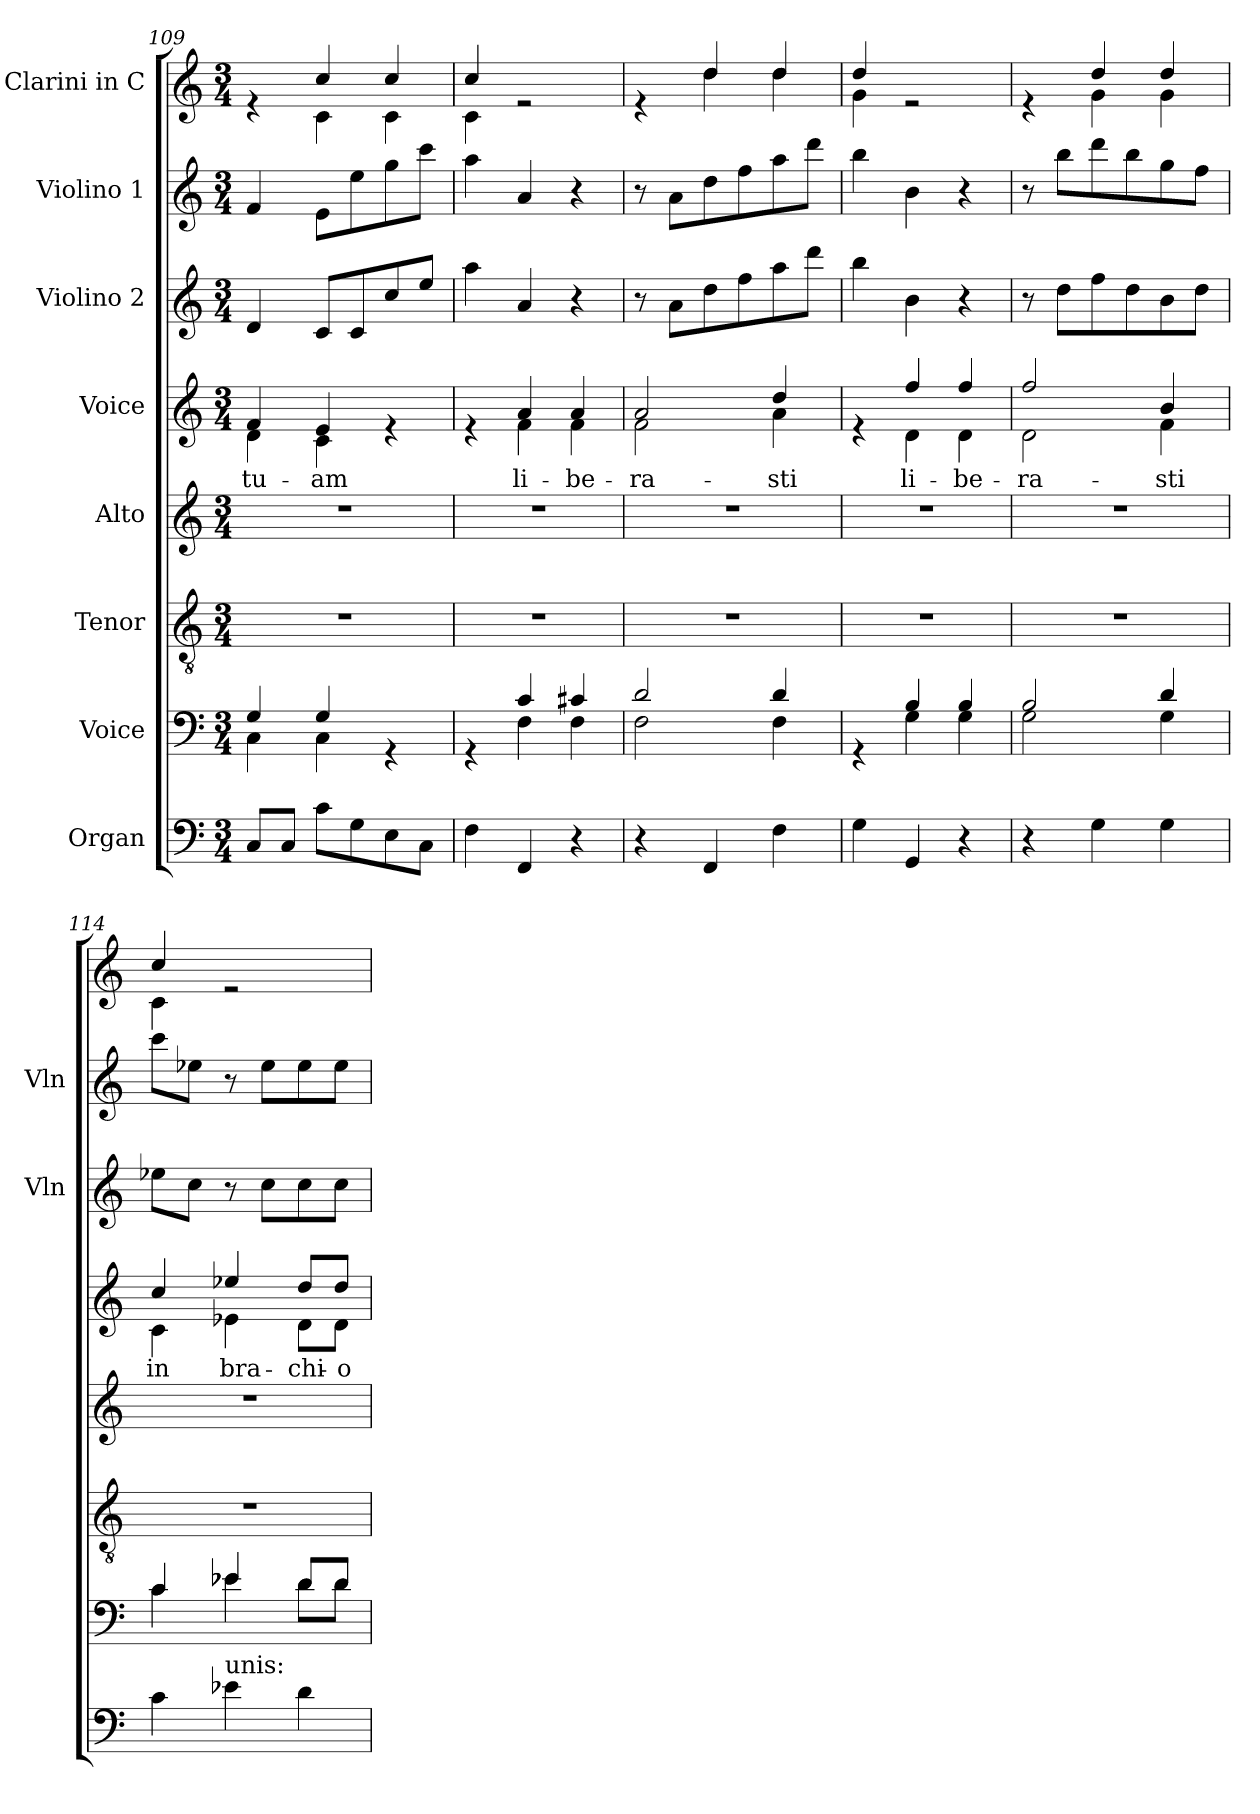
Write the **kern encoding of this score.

**kern	**kern	**kern	**kern	**kern	**text	**kern	**kern	**kern
*part8	*part7	*part6	*part5	*part4	*part4	*part3	*part2	*part1
*staff8	*staff7	*staff6	*staff5	*staff4	*staff4	*staff3	*staff2	*staff1
*I"Organ	*I"Voice	*I"Tenor	*I"Alto	*I"Voice	*	*I"Violino 2	*I"Violino 1	*I"Clarini in C
*	*	*	*	*	*	*I'Vln	*I'Vln	*
*clefF4	*clefF4	*clefGv2	*clefG2	*clefG2	*	*clefG2	*clefG2	*clefG2
*k[]	*k[]	*k[]	*k[]	*k[]	*	*k[]	*k[]	*k[]
*M3/4	*M3/4	*M3/4	*M3/4	*M3/4	*	*M3/4	*M3/4	*M3/4
=109	=109	=109	=109	=109	=109	=109	=109	=109
*	*^	*	*	*	*	*	*	*
!	!	!	!	!	!	!LO:LY:b	!	!	!
*	*	*	*	*	*^	*	*	*	*^
8C/L	4G/	4C\	2.r	2.r	4f/	4d\	tu-	4d/	4f/	4re	4ryy
8C/J	.	.	.	.	.	.	.	.	.	.	.
!	!	!	!	!	!	!	!LO:LY:b	!	!	!	!
8c\L	4G/	4C\	.	.	4e/	4c\	-am	8c/L	8e\L	4cc/	4c\
8G\	.	.	.	.	.	.	.	8c/	8ee\	.	.
8E\	4rGG	4ryy	.	.	4re	4ryy	.	8cc/	8gg\	4cc/	4c\
8C\J	.	.	.	.	.	.	.	8ee/J	8ccc\J	.	.
=110	=110	=110	=110	=110	=110	=110	=110	=110	=110	=110	=110
4F\	4rGG	4ryy	2.r	2.r	4re	4ryy	.	4aa\	4aa\	4cc/	4c\
!	!	!	!	!	!	!	!LO:LY:b	!	!	!	!
4FF/	4c/	4F\	.	.	4a/	4f\	li-	4a/	4a/	2re	2ryy
!	!	!	!	!	!	!	!LO:LY:b	!	!	!	!
4r	4c#X/	4F\	.	.	4a/	4f\	-be-	4r	4r	.	.
=111	=111	=111	=111	=111	=111	=111	=111	=111	=111	=111	=111
!	!	!	!	!	!	!	!LO:LY:b	!	!	!	!
4r	2d/	2F\	2.r	2.r	2a/	2f\	-ra-	8r	8r	4re	4ryy
.	.	.	.	.	.	.	.	8a\L	8a\L	.	.
4FF/	.	.	.	.	.	.	.	8dd\	8dd\	4dd/	4dd\
.	.	.	.	.	.	.	.	8ff\	8ff\	.	.
!	!	!	!	!	!	!	!LO:LY:b	!	!	!	!
4F\	4d/	4F\	.	.	4dd/	4a\	-sti	8aa\	8aa\	4dd/	4dd\
.	.	.	.	.	.	.	.	8ddd\J	8ddd\J	.	.
=112	=112	=112	=112	=112	=112	=112	=112	=112	=112	=112	=112
4G\	4rGG	4ryy	2.r	2.r	4re	4ryy	.	4bb\	4bb\	4dd/	4g\
!	!	!	!	!	!	!	!LO:LY:b	!	!	!	!
4GG/	4B/	4G\	.	.	4ff/	4d\	li-	4b\	4b\	2re	2ryy
!	!	!	!	!	!	!	!LO:LY:b	!	!	!	!
4r	4B/	4G\	.	.	4ff/	4d\	-be-	4r	4r	.	.
!!LO:PB:g=z	!!
=113	=113	=113	=113	=113	=113	=113	=113	=113	=113	=113	=113
!	!	!	!	!	!	!	!LO:LY:b	!	!	!	!
4r	2B/	2G\	2.r	2.r	2ff/	2d\	-ra-	8r	8r	4re	4ryy
.	.	.	.	.	.	.	.	8dd\L	8bb\L	.	.
4G\	.	.	.	.	.	.	.	8ff\	8ddd\	4dd/	4g\
.	.	.	.	.	.	.	.	8dd\	8bb\	.	.
!	!	!	!	!	!	!	!LO:LY:b	!	!	!	!
4G\	4d/	4G\	.	.	4b/	4f\	-sti	8b\	8gg\	4dd/	4g\
.	.	.	.	.	.	.	.	8dd\J	8ff\J	.	.
=114	=114	=114	=114	=114	=114	=114	=114	=114	=114	=114	=114
!	!	!	!	!	!	!	!LO:LY:b	!	!	!	!
4c\	4c/	4c\	2.r	2.r	4cc/	4c\	in	8ee-X\L	8ccc\L	4cc/	4c\
.	.	.	.	.	.	.	.	8cc\J	8ee-X\J	.	.
!LO:TX:a:t=unis&colon;	!	!	!	!	!	!	!	!	!	!	!
!	!	!	!	!	!	!	!LO:LY:b	!	!	!	!
4e-X\	4e-X/	4e-\	.	.	4ee-X/	4e-X\	bra-	8r	8r	2re	2ryy
.	.	.	.	.	.	.	.	8cc\L	8ee-\L	.	.
!	!	!	!	!	!	!	!LO:LY:b	!	!	!	!
4d\	8d/L	8d\L	.	.	8dd/L	8d\L	-chi-	8cc\	8ee-\	.	.
!	!	!	!	!	!	!	!LO:LY:b	!	!	!	!
.	8d/J	8d\J	.	.	8dd/J	8d\J	-o	8cc\J	8ee-\J	.	.
*	*v	*v	*	*	*v	*v	*	*	*	*v	*v
=	=	=	=	=	=	=	=	=
*-	*-	*-	*-	*-	*-	*-	*-	*-
